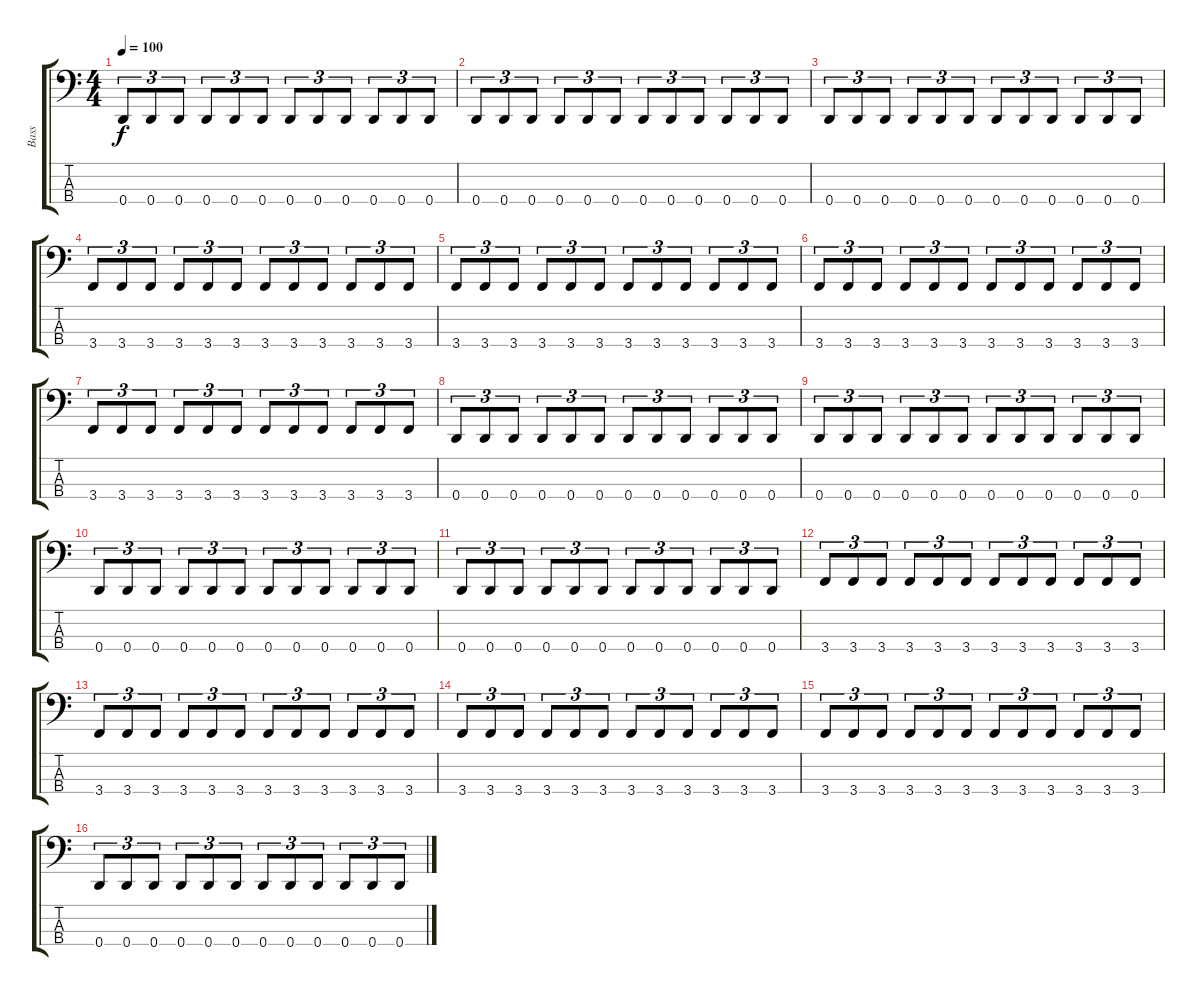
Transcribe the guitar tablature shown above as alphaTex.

\track ("Bass" "Bass") {instrument electricbasspick}
\staff {score tabs}
\tuning (G2 D2 A1 D1) {hide}
\ts (4 4)
\tempo 100
\clef f4
\ks c
0.4.8{tu (3 2) dy f} 0.4.8{tu (3 2)} 0.4.8{tu (3 2)} 0.4.8{tu (3 2)} 0.4.8{tu (3 2)} 0.4.8{tu (3 2)} 0.4.8{tu (3 2)} 0.4.8{tu (3 2)} 0.4.8{tu (3 2)} 0.4.8{tu (3 2)} 0.4.8{tu (3 2)} 0.4.8{tu (3 2)} |
0.4.8{tu (3 2)} 0.4.8{tu (3 2)} 0.4.8{tu (3 2)} 0.4.8{tu (3 2)} 0.4.8{tu (3 2)} 0.4.8{tu (3 2)} 0.4.8{tu (3 2)} 0.4.8{tu (3 2)} 0.4.8{tu (3 2)} 0.4.8{tu (3 2)} 0.4.8{tu (3 2)} 0.4.8{tu (3 2)} |
0.4.8{tu (3 2)} 0.4.8{tu (3 2)} 0.4.8{tu (3 2)} 0.4.8{tu (3 2)} 0.4.8{tu (3 2)} 0.4.8{tu (3 2)} 0.4.8{tu (3 2)} 0.4.8{tu (3 2)} 0.4.8{tu (3 2)} 0.4.8{tu (3 2)} 0.4.8{tu (3 2)} 0.4.8{tu (3 2)} |
3.4.8{tu (3 2)} 3.4.8{tu (3 2)} 3.4.8{tu (3 2)} 3.4.8{tu (3 2)} 3.4.8{tu (3 2)} 3.4.8{tu (3 2)} 3.4.8{tu (3 2)} 3.4.8{tu (3 2)} 3.4.8{tu (3 2)} 3.4.8{tu (3 2)} 3.4.8{tu (3 2)} 3.4.8{tu (3 2)} |
3.4.8{tu (3 2)} 3.4.8{tu (3 2)} 3.4.8{tu (3 2)} 3.4.8{tu (3 2)} 3.4.8{tu (3 2)} 3.4.8{tu (3 2)} 3.4.8{tu (3 2)} 3.4.8{tu (3 2)} 3.4.8{tu (3 2)} 3.4.8{tu (3 2)} 3.4.8{tu (3 2)} 3.4.8{tu (3 2)} |
3.4.8{tu (3 2)} 3.4.8{tu (3 2)} 3.4.8{tu (3 2)} 3.4.8{tu (3 2)} 3.4.8{tu (3 2)} 3.4.8{tu (3 2)} 3.4.8{tu (3 2)} 3.4.8{tu (3 2)} 3.4.8{tu (3 2)} 3.4.8{tu (3 2)} 3.4.8{tu (3 2)} 3.4.8{tu (3 2)} |
3.4.8{tu (3 2)} 3.4.8{tu (3 2)} 3.4.8{tu (3 2)} 3.4.8{tu (3 2)} 3.4.8{tu (3 2)} 3.4.8{tu (3 2)} 3.4.8{tu (3 2)} 3.4.8{tu (3 2)} 3.4.8{tu (3 2)} 3.4.8{tu (3 2)} 3.4.8{tu (3 2)} 3.4.8{tu (3 2)} |
0.4.8{tu (3 2)} 0.4.8{tu (3 2)} 0.4.8{tu (3 2)} 0.4.8{tu (3 2)} 0.4.8{tu (3 2)} 0.4.8{tu (3 2)} 0.4.8{tu (3 2)} 0.4.8{tu (3 2)} 0.4.8{tu (3 2)} 0.4.8{tu (3 2)} 0.4.8{tu (3 2)} 0.4.8{tu (3 2)} |
0.4.8{tu (3 2)} 0.4.8{tu (3 2)} 0.4.8{tu (3 2)} 0.4.8{tu (3 2)} 0.4.8{tu (3 2)} 0.4.8{tu (3 2)} 0.4.8{tu (3 2)} 0.4.8{tu (3 2)} 0.4.8{tu (3 2)} 0.4.8{tu (3 2)} 0.4.8{tu (3 2)} 0.4.8{tu (3 2)} |
0.4.8{tu (3 2)} 0.4.8{tu (3 2)} 0.4.8{tu (3 2)} 0.4.8{tu (3 2)} 0.4.8{tu (3 2)} 0.4.8{tu (3 2)} 0.4.8{tu (3 2)} 0.4.8{tu (3 2)} 0.4.8{tu (3 2)} 0.4.8{tu (3 2)} 0.4.8{tu (3 2)} 0.4.8{tu (3 2)} |
0.4.8{tu (3 2)} 0.4.8{tu (3 2)} 0.4.8{tu (3 2)} 0.4.8{tu (3 2)} 0.4.8{tu (3 2)} 0.4.8{tu (3 2)} 0.4.8{tu (3 2)} 0.4.8{tu (3 2)} 0.4.8{tu (3 2)} 0.4.8{tu (3 2)} 0.4.8{tu (3 2)} 0.4.8{tu (3 2)} |
3.4.8{tu (3 2)} 3.4.8{tu (3 2)} 3.4.8{tu (3 2)} 3.4.8{tu (3 2)} 3.4.8{tu (3 2)} 3.4.8{tu (3 2)} 3.4.8{tu (3 2)} 3.4.8{tu (3 2)} 3.4.8{tu (3 2)} 3.4.8{tu (3 2)} 3.4.8{tu (3 2)} 3.4.8{tu (3 2)} |
3.4.8{tu (3 2)} 3.4.8{tu (3 2)} 3.4.8{tu (3 2)} 3.4.8{tu (3 2)} 3.4.8{tu (3 2)} 3.4.8{tu (3 2)} 3.4.8{tu (3 2)} 3.4.8{tu (3 2)} 3.4.8{tu (3 2)} 3.4.8{tu (3 2)} 3.4.8{tu (3 2)} 3.4.8{tu (3 2)} |
3.4.8{tu (3 2)} 3.4.8{tu (3 2)} 3.4.8{tu (3 2)} 3.4.8{tu (3 2)} 3.4.8{tu (3 2)} 3.4.8{tu (3 2)} 3.4.8{tu (3 2)} 3.4.8{tu (3 2)} 3.4.8{tu (3 2)} 3.4.8{tu (3 2)} 3.4.8{tu (3 2)} 3.4.8{tu (3 2)} |
3.4.8{tu (3 2)} 3.4.8{tu (3 2)} 3.4.8{tu (3 2)} 3.4.8{tu (3 2)} 3.4.8{tu (3 2)} 3.4.8{tu (3 2)} 3.4.8{tu (3 2)} 3.4.8{tu (3 2)} 3.4.8{tu (3 2)} 3.4.8{tu (3 2)} 3.4.8{tu (3 2)} 3.4.8{tu (3 2)} |
0.4.8{tu (3 2)} 0.4.8{tu (3 2)} 0.4.8{tu (3 2)} 0.4.8{tu (3 2)} 0.4.8{tu (3 2)} 0.4.8{tu (3 2)} 0.4.8{tu (3 2)} 0.4.8{tu (3 2)} 0.4.8{tu (3 2)} 0.4.8{tu (3 2)} 0.4.8{tu (3 2)} 0.4.8{tu (3 2)}
